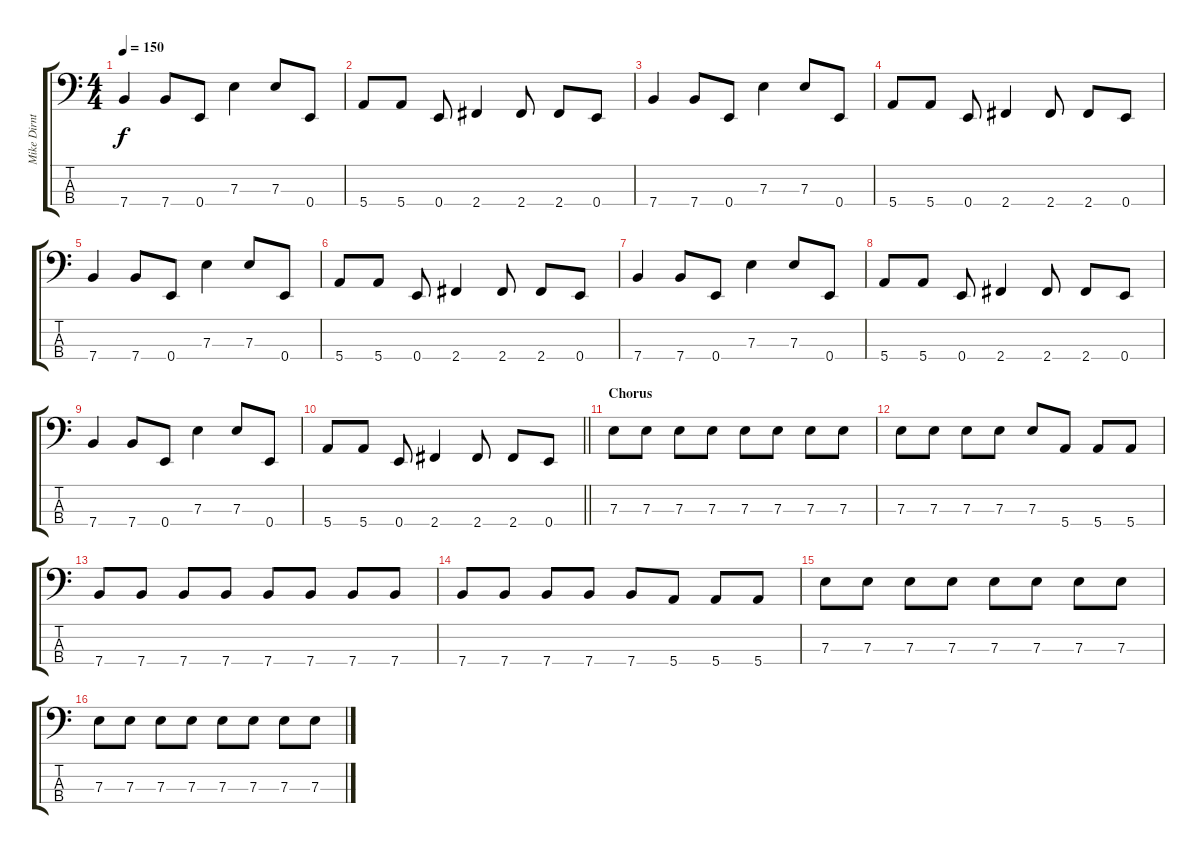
\track ("Mike Dirnt" "Mike Dirnt") {instrument electricbassfinger}
\staff {score tabs}
\tuning (G2 D2 A1 E1) {hide}
\ts (4 4)
\tempo 150
\clef f4
\ks c
7.4.4{dy f} 7.4.8 0.4.8 7.3.4 7.3.8 0.4.8 |
5.4.8 5.4.8 0.4.8 2.4.4 2.4.8 2.4.8 0.4.8 |
7.4.4 7.4.8 0.4.8 7.3.4 7.3.8 0.4.8 |
5.4.8 5.4.8 0.4.8 2.4.4 2.4.8 2.4.8 0.4.8 |
7.4.4 7.4.8 0.4.8 7.3.4 7.3.8 0.4.8 |
5.4.8 5.4.8 0.4.8 2.4.4 2.4.8 2.4.8 0.4.8 |
7.4.4 7.4.8 0.4.8 7.3.4 7.3.8 0.4.8 |
5.4.8 5.4.8 0.4.8 2.4.4 2.4.8 2.4.8 0.4.8 |
7.4.4 7.4.8 0.4.8 7.3.4 7.3.8 0.4.8 |
\barLineRight lightlight
5.4.8 5.4.8 0.4.8 2.4.4 2.4.8 2.4.8 0.4.8 |
\section ("" "Chorus")
7.3.8 7.3.8 7.3.8 7.3.8 7.3.8 7.3.8 7.3.8 7.3.8 |
7.3.8 7.3.8 7.3.8 7.3.8 7.3.8 5.4.8 5.4.8 5.4.8 |
7.4.8 7.4.8 7.4.8 7.4.8 7.4.8 7.4.8 7.4.8 7.4.8 |
7.4.8 7.4.8 7.4.8 7.4.8 7.4.8 5.4.8 5.4.8 5.4.8 |
7.3.8 7.3.8 7.3.8 7.3.8 7.3.8 7.3.8 7.3.8 7.3.8 |
7.3.8 7.3.8 7.3.8 7.3.8 7.3.8 7.3.8 7.3.8 7.3.8
